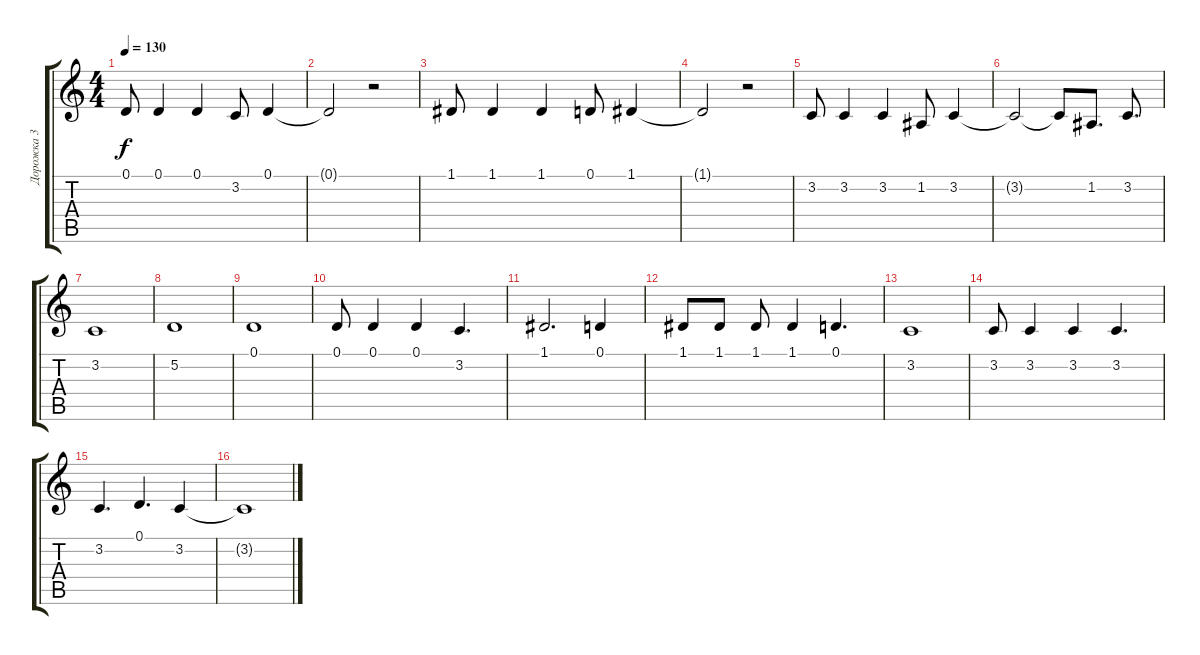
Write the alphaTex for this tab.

\track ("Дорожка 3" "Дорожка 3") {instrument viola}
\staff {score tabs}
\tuning (D4 A3 F3 C3 G2 C2) {hide}
\ts (4 4)
\tempo 130
\clef g2
\ks c
0.1.8{dy f} 0.1.4 0.1.4 3.2.8 0.1.4 |
0.1{t}.2 r.2 |
1.1.8 1.1.4 1.1.4 0.1.8 1.1.4 |
1.1{t}.2 r.2 |
3.2.8 3.2.4 3.2.4 1.2.8 3.2.4 |
3.2{t}.2 3.2{t}.8 1.2.8{d} 3.2.8{d} |
3.2.1 |
5.2.1 |
0.1.1 |
0.1.8 0.1.4 0.1.4 3.2.4{d} |
1.1.2{d} 0.1.4 |
1.1.8 1.1.8 1.1.8 1.1.4 0.1.4{d} |
3.2.1 |
3.2.8 3.2.4 3.2.4 3.2.4{d} |
3.2.4{d} 0.1.4{d} 3.2.4 |
3.2{t}.1
